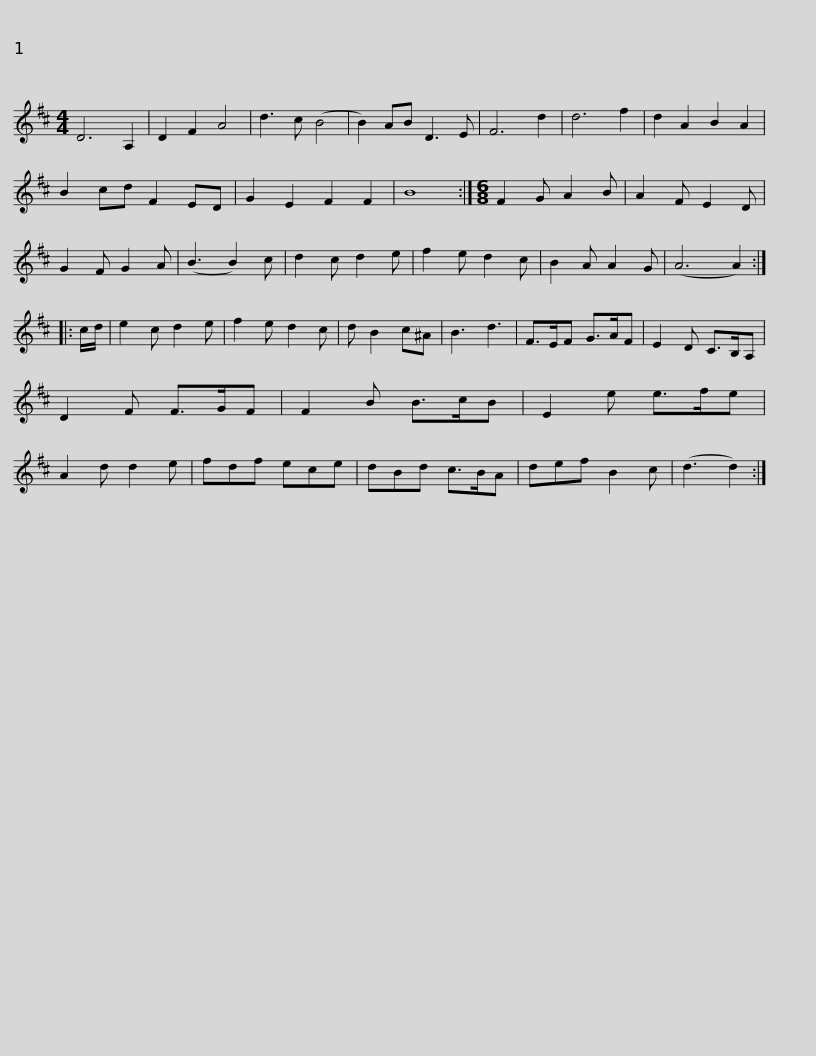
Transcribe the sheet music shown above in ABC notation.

X:1
L:1/8
M:4/4
I:linebreak $
K:D
V:1 treble
V:1
 D6 A,2 | D2 F2 A4 | d3 c (B4 | B2) AB D3 E | F6 d2 | %5
 d6 f2 | d2 A2 B2 A2 | B2 cd F2 ED | G2 E2 F2 F2 | B8 :|$ %10
[M:6/8] F2 G A2 B | A2 F E2 D | G2 F G2 A | (B3 B2) c | d2 c d2 e | %15
 f2 e d2 c | B2 A A2 G | (A6 A2) :: c/d/ | e2 c d2 e |$ %20
 f2 e d2 c | d B2 c^A | B3 d3 | F>EF G>AF | E2 D C>B,A, | %25
 D2 F F>GF | F2 B B>cB | E2 e e>fe |$ A2 d d2 e | fdf ece | %30
 dBd c>BA | def B2 c | (d3 d2) :| %33
